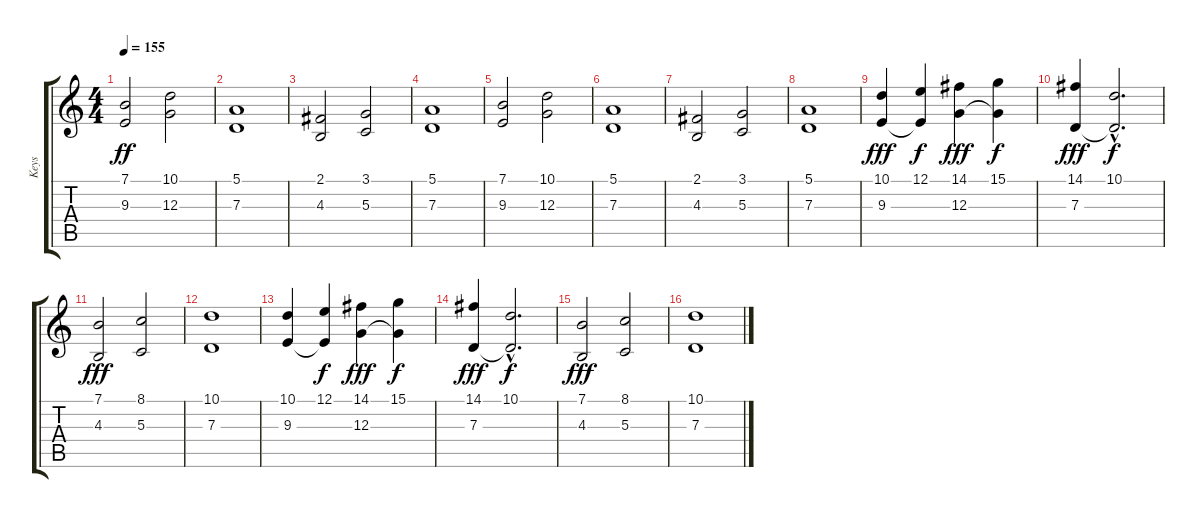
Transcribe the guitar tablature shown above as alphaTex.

\track ("Keys" "Keys") {instrument stringensemble1}
\staff {score tabs}
\tuning (E4 B3 G3 D3 A2 E2) {hide}
\ts (4 4)
\tempo 155
\clef g2
\ks c
(7.1 9.3).2{dy ff} (10.1 12.3).2 |
(5.1 7.3).1 |
(2.1 4.3).2 (3.1 5.3).2 |
(5.1 7.3).1 |
(7.1 9.3).2 (10.1 12.3).2 |
(5.1 7.3).1 |
(2.1 4.3).2 (3.1 5.3).2 |
(5.1 7.3).1 |
(10.1 9.3).4{dy fff instrument stringensemble1} (12.1 9.3{t}).4{dy f} (14.1 12.3).4{dy fff} (15.1 12.3{t}).4{dy f} |
(14.1 7.3).4{dy fff} (10.1{hac} 7.3{hac t}).2{d dy f} |
(7.1 4.3).2{dy fff} (8.1 5.3).2 |
(10.1 7.3).1 |
(10.1 9.3).4{instrument stringensemble1} (12.1 9.3{t}).4{dy f} (14.1 12.3).4{dy fff} (15.1 12.3{t}).4{dy f} |
(14.1 7.3).4{dy fff} (10.1{hac} 7.3{hac t}).2{d dy f} |
(7.1 4.3).2{dy fff} (8.1 5.3).2 |
(10.1 7.3).1
